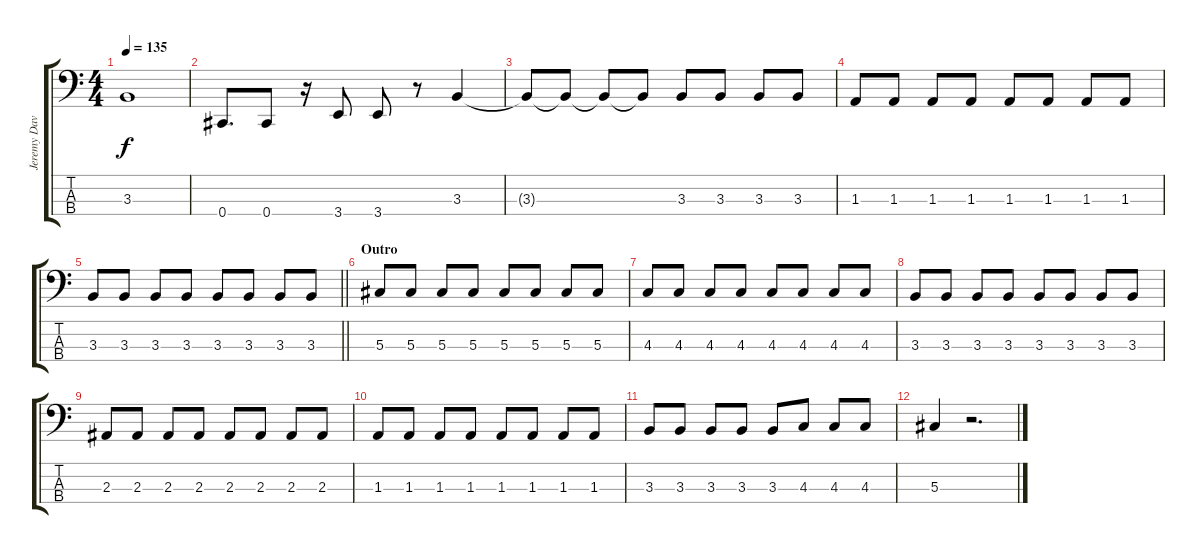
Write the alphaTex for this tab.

\track ("Jeremy Davis" "Jeremy Dav") {instrument electricbassfinger}
\staff {score tabs}
\tuning (Gb2 Db2 Ab1 Db1) {hide}
\ts (4 4)
\tempo 135
\clef f4
\ks c
3.3{t}.1{dy f} |
0.4.8{d} 0.4.8 r.16 3.4.8 3.4.8 r.8 3.3.4 |
3.3{t}.8 3.3{t}.8 3.3{t}.8 3.3{t}.8 3.3.8 3.3.8 3.3.8 3.3.8 |
1.3.8 1.3.8 1.3.8 1.3.8 1.3.8 1.3.8 1.3.8 1.3.8 |
\barLineRight lightlight
3.3.8 3.3.8 3.3.8 3.3.8 3.3.8 3.3.8 3.3.8 3.3.8 |
\section ("" "Outro")
5.3.8 5.3.8 5.3.8 5.3.8 5.3.8 5.3.8 5.3.8 5.3.8 |
4.3.8 4.3.8 4.3.8 4.3.8 4.3.8 4.3.8 4.3.8 4.3.8 |
3.3.8 3.3.8 3.3.8 3.3.8 3.3.8 3.3.8 3.3.8 3.3.8 |
2.3.8 2.3.8 2.3.8 2.3.8 2.3.8 2.3.8 2.3.8 2.3.8 |
1.3.8 1.3.8 1.3.8 1.3.8 1.3.8 1.3.8 1.3.8 1.3.8 |
3.3.8 3.3.8 3.3.8 3.3.8 3.3.8 4.3.8 4.3.8 4.3.8 |
5.3.4 r.2{d}
